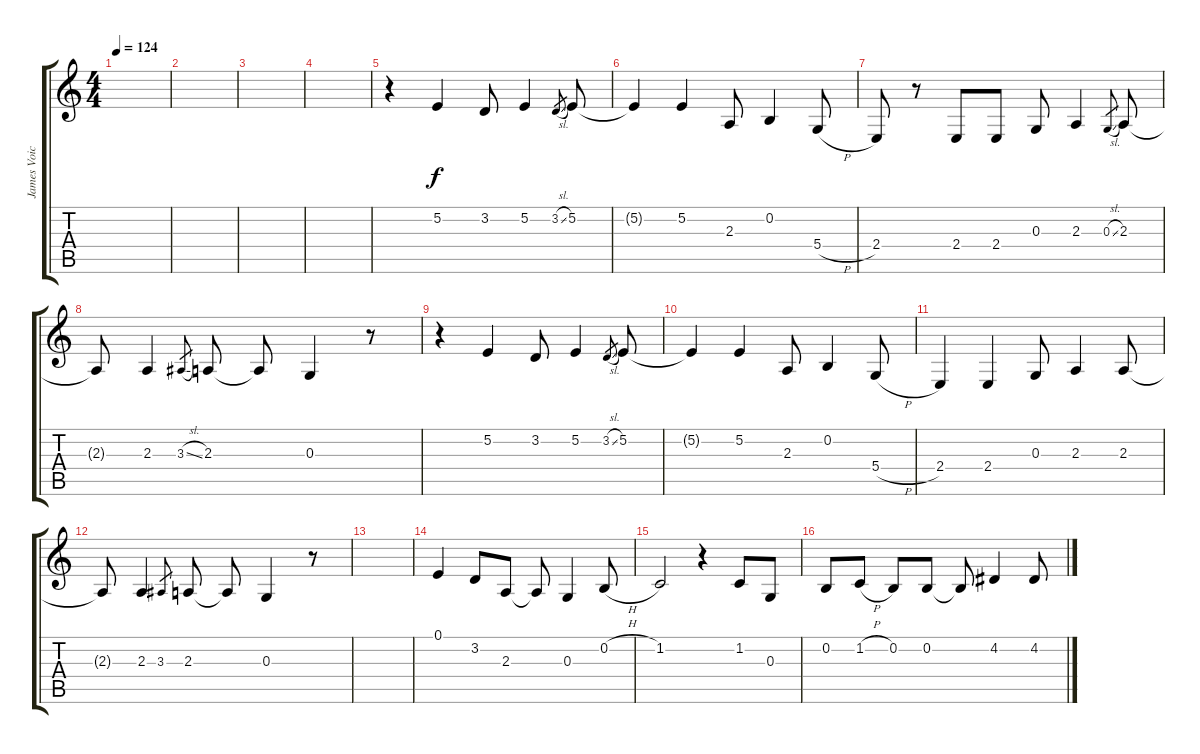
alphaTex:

\track ("James Voice" "James Voic") {instrument cello}
\staff {score tabs}
\tuning (E4 B3 G3 D3 A2 E2) {hide}
\ts (4 4)
\tempo 124
\clef g2
\ks c
|
|
|
|
r.4 5.2.4 3.2.8 5.2.4 3.2{sl}.8{gr} 5.2.8 |
5.2{t}.4 5.2.4 2.3.8 0.2.4 5.4{h}.8 |
2.4.8 r.8 2.4.8 2.4.8 0.3.8 2.3.4 0.3{sl}.8{gr} 2.3.8 |
2.3{t}.8 2.3.4 3.3{sl}.8{gr} 2.3.8 2.3{t}.8 0.3.4 r.8 |
r.4 5.2.4 3.2.8 5.2.4 3.2{sl}.8{gr} 5.2.8 |
5.2{t}.4 5.2.4 2.3.8 0.2.4 5.4{h}.8 |
2.4.4 2.4.4 0.3.8 2.3.4 2.3.8 |
2.3{t}.8 2.3.4 3.3.8{gr} 2.3.8 2.3{t}.8 0.3.4 r.8 |
|
0.1.4 3.2.8 2.3.8 2.3{t}.8 0.3.4 0.2{h}.8 |
1.2.2 r.4 1.2.8 0.3.8 |
0.2.8 1.2{h}.8 0.2.8 0.2.8 0.2{t}.8 4.2.4 4.2{h}.8
